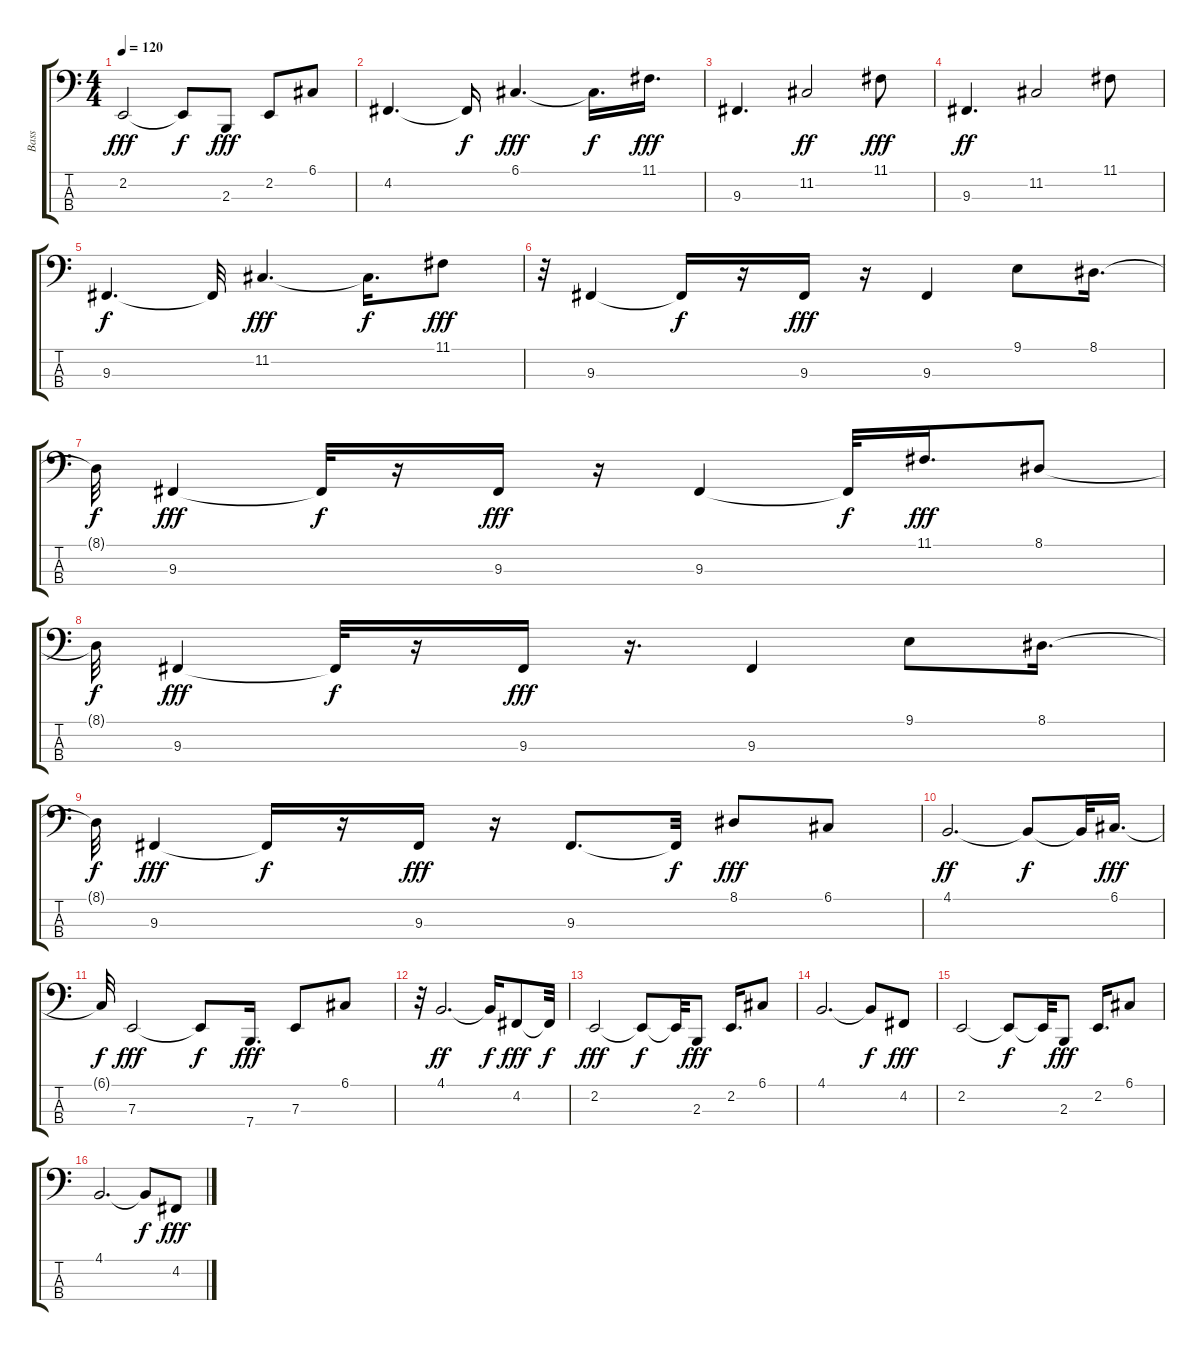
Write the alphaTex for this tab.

\track ("Bass" "Bass") {instrument tangoaccordion}
\staff {score tabs}
\tuning (G2 D2 A1 E1) {hide}
\ts (4 4)
\tempo 120
\clef f4
\ks c
2.2.2{dy fff} 2.2{t}.8{dy f} 2.3.8{dy fff} 2.2.8 6.1.8 |
4.2.4{d} 4.2{t}.16{dy f} 6.1.4{d dy fff} 6.1{t}.16{d dy f} 11.1.16{d dy fff} |
9.3.4{d} 11.2.2{dy ff} 11.1.8{dy fff} |
9.3.4{d dy ff} 11.2.2 11.1.8 |
9.3.4{d dy f} 9.3{t}.32 11.2.4{d dy fff} 11.2{t}.16{d dy f} 11.1.8{dy fff} |
r.32 9.3.4 9.3{t}.16{dy f} r.16 9.3.16{dy fff} r.16 9.3.4 9.1.8 8.1.16{d} |
8.1{t}.32{dy f} 9.3.4{dy fff} 9.3{t}.32{dy f} r.16 9.3.16{dy fff} r.16 9.3.4 9.3{t}.32{dy f} 11.1.16{d dy fff} 8.1.8 |
8.1{t}.32{dy f} 9.3.4{dy fff} 9.3{t}.32{dy f} r.16 9.3.16{dy fff} r.16{d} 9.3.4 9.1.8 8.1.16{d} |
8.1{t}.32{dy f} 9.3.4{dy fff} 9.3{t}.16{dy f} r.16 9.3.16{dy fff} r.16 9.3.8{d} 9.3{t}.32{dy f} 8.1.8{dy fff} 6.1.8 |
4.1.2{d dy ff} 4.1{t}.8{dy f} 4.1{t}.32 6.1.16{d dy fff} |
6.1{t}.32{dy f} 7.3.2{dy fff} 7.3{t}.8{dy f} 7.4.16{d dy fff} 7.3.8 6.1.8 |
r.32 4.1.2{d dy ff} 4.1{t}.16{dy f} 4.2.8{dy fff} 4.2{t}.32{dy f} |
2.2.2{dy fff} 2.2{t}.8{dy f} 2.2{t}.32 2.3.8{dy fff} 2.2.16{d} 6.1.8 |
4.1.2{d} 4.1{t}.8{dy f} 4.2.8{dy fff} |
2.2.2 2.2{t}.8{dy f} 2.2{t}.32 2.3.8{dy fff} 2.2.16{d} 6.1.8 |
4.1.2{d} 4.1{t}.8{dy f} 4.2.8{dy fff}
